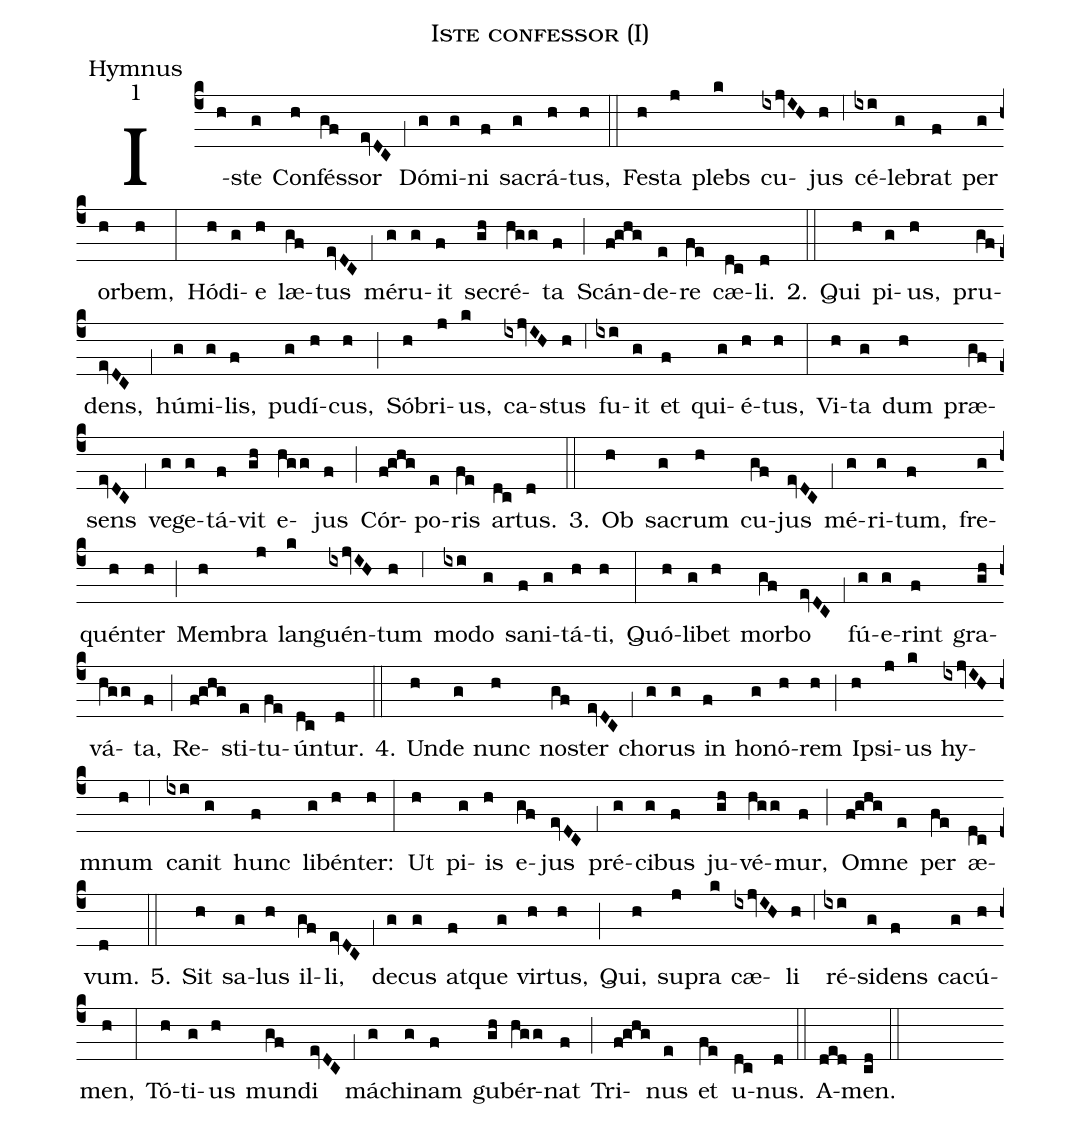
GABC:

name:Iste confessor (I);
office-part:Hymnus;
mode:1;
%%
(c4) I(h)ste(g) Con(h)fés(gf)sor(evDC) (,1) Dó(g)mi(g)ni(f) sa(g)crá(h)tus,(h) (::)
Fe(h)sta(j) plebs(k) cu(ixjvIH)jus(h) (,6) cé(ixi)le(g)brat(f) per(g) or(h)bem,(h) (:)
Hó(h)di(g)e(h) læ(gf)tus(evDC) (,1) mé(g)ru(g)it(f) se(gh)cré(hgg)ta(f) (;) Scán(f!ghg)de(e)re(fe) cæ(dc)li.(d) 2.(::) Qui(h) pi(g)us,(h) pru(gf)dens,(evDC) (,1) hú(g)mi(g)lis,(f) pu(g)dí(h)cus,(h) (;) Só(h)bri(j)us,(k) ca(ixjvIH)stus(h) (,6) fu(ixi)it(g) et(f) qui(g)é(h)tus,(h) (:)
Vi(h)ta(g) dum(h) præ(gf)sens(evDC) (,1) ve(g)ge(g)tá(f)vit(gh) e(hgg)jus(f) (;) Cór(f!ghg)po(e)ris(fe) ar(dc)tus.(d) 3.(::) Ob(h) sa(g)crum(h) cu(gf)jus(evDC) (,1) mé(g)ri(g)tum,(f) fre(g)quén(h)ter(h) (;) Mem(h)bra(j) lan(k)guén(ixjvIH)tum(h) (,6) mo(ixi)do(g) sa(f)ni(g)tá(h)ti,(h) (:)
Quó(h)li(g)bet(h) mor(gf)bo(evDC) (,1) fú(g)e(g)rint(f) gra(gh)vá(hgg)ta,(f) (;) Re(f!ghg)sti(e)tu(fe)ún(dc)tur.(d) 4.(::) Un(h)de(g) nunc(h) no(gf)ster(evDC) (,1) cho(g)rus(g) in(f) ho(g)nó(h)rem(h) (;) I(h)psi(j)us(k) hy(ixjvIH)mnum(h) (,6) ca(ixi)nit(g) hunc(f) li(g)bén(h)ter:(h) (:)
Ut(h) pi(g)is(h) e(gf)jus(evDC) (,1) pré(g)ci(g)bus(f) ju(gh)vé(hgg)mur,(f) (;) O(f!ghg)mne(e) per(fe) æ(dc)vum.(d) 5.(::) Sit(h) sa(g)lus(h) il(gf)li,(evDC) (,1) de(g)cus(g) at(f)que(g) vir(h)tus,(h) (;) Qui,(h) su(j)pra(k) cæ(ixjvIH)li(h) (,6) ré(ixi)si(g)dens(f) ca(g)cú(h)men,(h) (:)
Tó(h)ti(g)us(h) mun(gf)di(evDC) (,1) má(g)chi(g)nam(f) gu(gh)bér(hgg)nat(f) (;) Tri(f!ghg)nus(e) et(fe) u(dc)nus.(d) (::)
A(ded)men.(cd) (::)
